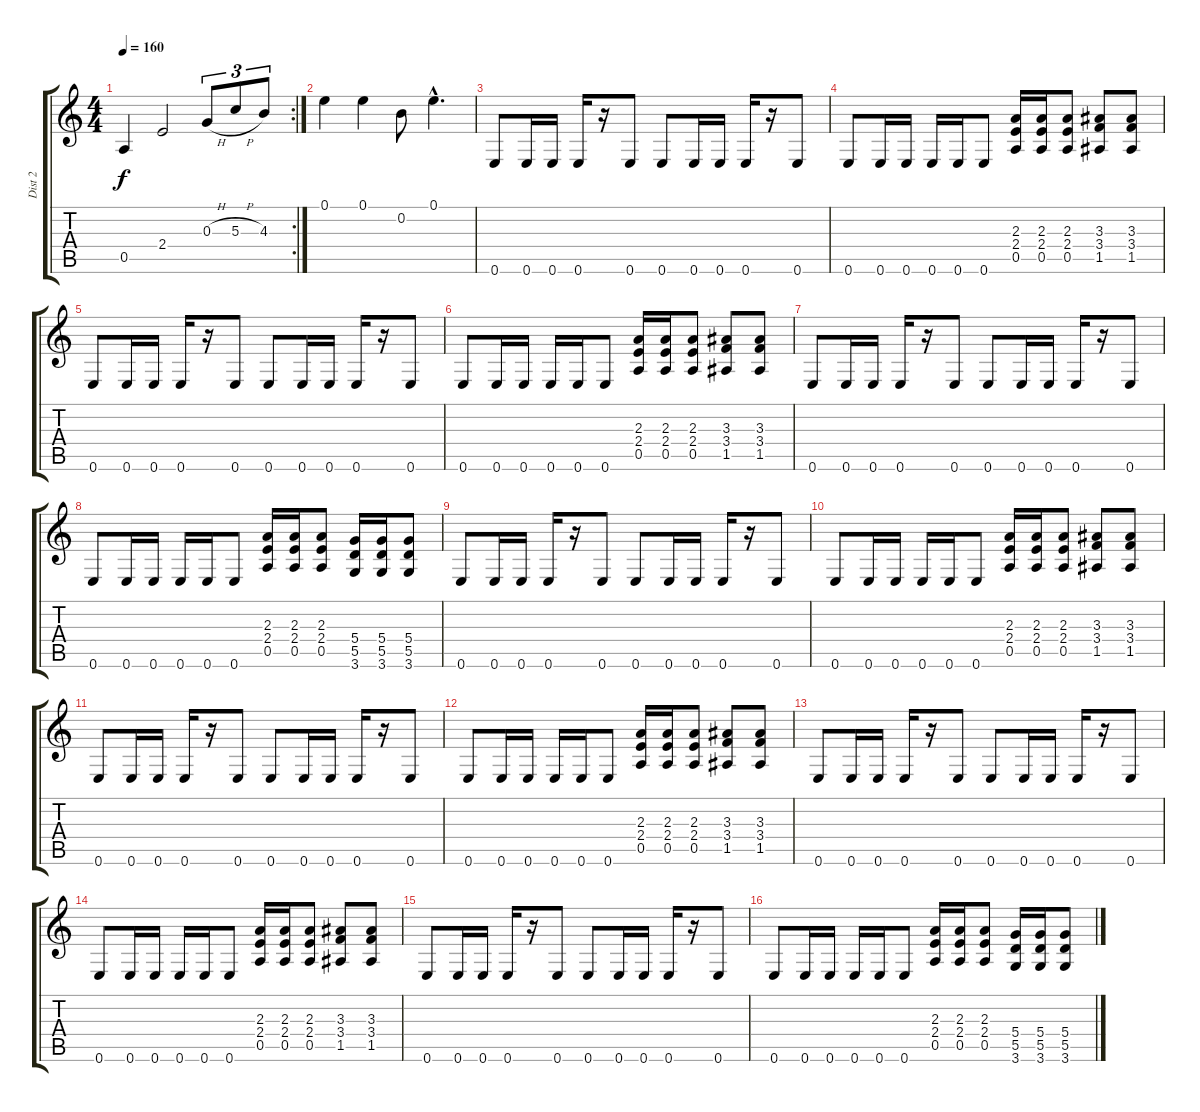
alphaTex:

\track ("Dist 2" "Dist 2") {instrument overdrivenguitar}
\staff {score tabs}
\tuning (E4 B3 G3 D3 A2 E2) {hide}
\rc 2
\ts (4 4)
\tempo 160
\clef g2
\ks c
0.5.4{dy f} 2.4.2 0.3{h}.8{tu (3 2)} 5.3{h}.8{tu (3 2)} 4.3.8{tu (3 2) volume 13} |
0.1.4 0.1.4 0.2.8 0.1{hac}.4{d} |
0.6.8 0.6.16 0.6.16 0.6.16 r.16 0.6.8 0.6.8 0.6.16 0.6.16 0.6.16 r.16 0.6.8 |
0.6.8 0.6.16 0.6.16 0.6.16 0.6.16 0.6.8 (2.3 2.4 0.5).16{volume 10} (2.3 2.4 0.5).16 (2.3 2.4 0.5).8 (3.3 3.4 1.5).8 (3.3 3.4 1.5).8 |
0.6.8{volume 13} 0.6.16 0.6.16 0.6.16 r.16 0.6.8 0.6.8 0.6.16 0.6.16 0.6.16 r.16 0.6.8 |
0.6.8 0.6.16 0.6.16 0.6.16 0.6.16 0.6.8 (2.3 2.4 0.5).16{volume 10} (2.3 2.4 0.5).16 (2.3 2.4 0.5).8 (3.3 3.4 1.5).8 (3.3 3.4 1.5).8 |
0.6.8{volume 13} 0.6.16 0.6.16 0.6.16 r.16 0.6.8 0.6.8 0.6.16 0.6.16 0.6.16 r.16 0.6.8 |
0.6.8 0.6.16 0.6.16 0.6.16 0.6.16 0.6.8 (2.3 2.4 0.5).16{volume 10} (2.3 2.4 0.5).16 (2.3 2.4 0.5).8 (5.4 5.5 3.6).16 (5.4 5.5 3.6).16 (5.4 5.5 3.6).8 |
0.6.8{volume 13} 0.6.16 0.6.16 0.6.16 r.16 0.6.8 0.6.8 0.6.16 0.6.16 0.6.16 r.16 0.6.8 |
0.6.8 0.6.16 0.6.16 0.6.16 0.6.16 0.6.8 (2.3 2.4 0.5).16{volume 10} (2.3 2.4 0.5).16 (2.3 2.4 0.5).8 (3.3 3.4 1.5).8 (3.3 3.4 1.5).8 |
0.6.8{volume 13} 0.6.16 0.6.16 0.6.16 r.16 0.6.8 0.6.8 0.6.16 0.6.16 0.6.16 r.16 0.6.8 |
0.6.8 0.6.16 0.6.16 0.6.16 0.6.16 0.6.8 (2.3 2.4 0.5).16{volume 10} (2.3 2.4 0.5).16 (2.3 2.4 0.5).8 (3.3 3.4 1.5).8 (3.3 3.4 1.5).8 |
0.6.8{volume 13} 0.6.16 0.6.16 0.6.16 r.16 0.6.8 0.6.8 0.6.16 0.6.16 0.6.16 r.16 0.6.8 |
0.6.8 0.6.16 0.6.16 0.6.16 0.6.16 0.6.8 (2.3 2.4 0.5).16{volume 10} (2.3 2.4 0.5).16 (2.3 2.4 0.5).8 (3.3 3.4 1.5).8 (3.3 3.4 1.5).8 |
0.6.8{volume 13} 0.6.16 0.6.16 0.6.16 r.16 0.6.8 0.6.8 0.6.16 0.6.16 0.6.16 r.16 0.6.8 |
0.6.8 0.6.16 0.6.16 0.6.16 0.6.16 0.6.8 (2.3 2.4 0.5).16{volume 10} (2.3 2.4 0.5).16 (2.3 2.4 0.5).8 (5.4 5.5 3.6).16 (5.4 5.5 3.6).16 (5.4 5.5 3.6).8
